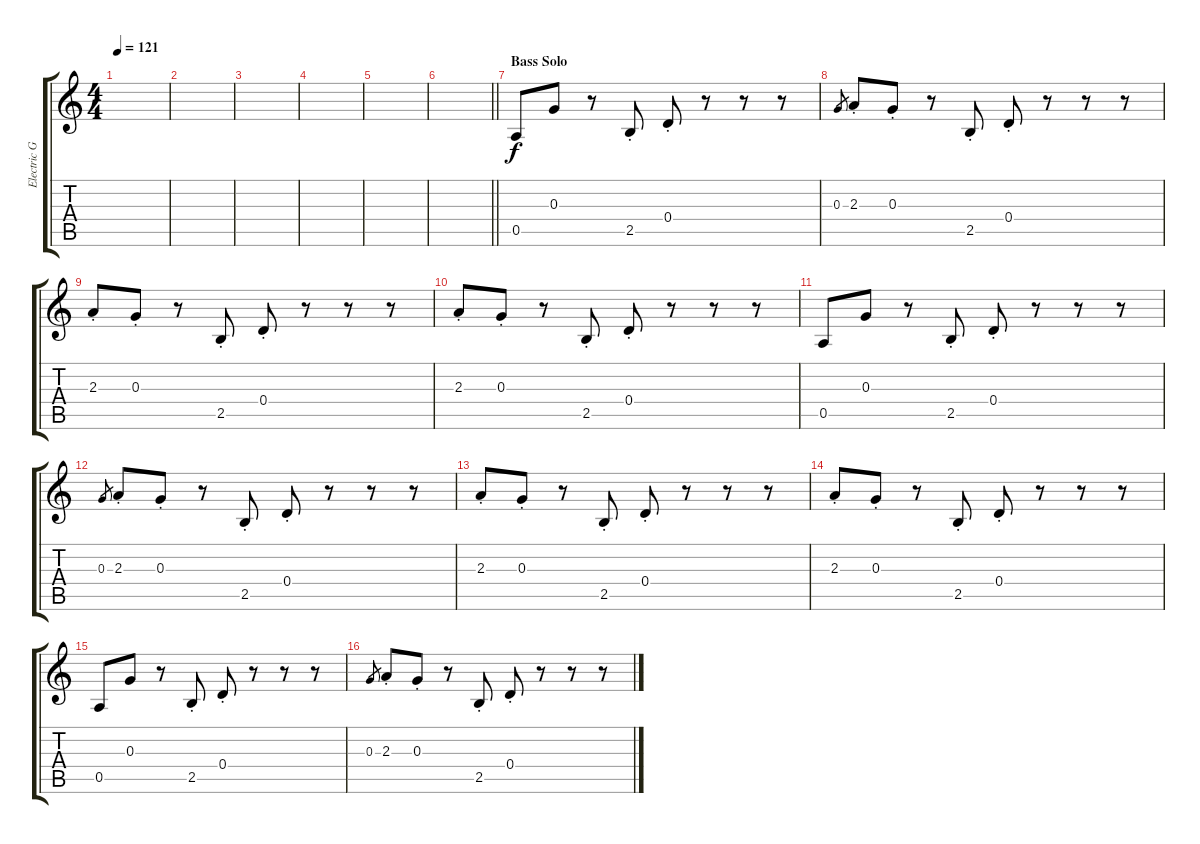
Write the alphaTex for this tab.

\track ("Electric Guitar (w/ Wah Pedal)" "Electric G") {instrument electricguitarclean}
\staff {score tabs}
\tuning (E4 B3 G3 D3 A2 E2) {hide}
\ts (4 4)
\tempo 121
\clef g2
\ks c
|
|
|
|
|
\barLineRight lightlight
|
\section ("" "Bass Solo")
0.5.8 0.3.8 r.8 2.5{st}.8 0.4{st}.8 r.8 r.8 r.8 |
0.3.8{gr} 2.3{st}.8 0.3{st}.8 r.8 2.5{st}.8 0.4{st}.8 r.8 r.8 r.8 |
2.3{st}.8 0.3{st}.8 r.8 2.5{st}.8 0.4{st}.8 r.8 r.8 r.8 |
2.3{st}.8 0.3{st}.8 r.8 2.5{st}.8 0.4{st}.8 r.8 r.8 r.8 |
0.5.8 0.3.8 r.8 2.5{st}.8 0.4{st}.8 r.8 r.8 r.8 |
0.3.8{gr} 2.3{st}.8 0.3{st}.8 r.8 2.5{st}.8 0.4{st}.8 r.8 r.8 r.8 |
2.3{st}.8 0.3{st}.8 r.8 2.5{st}.8 0.4{st}.8 r.8 r.8 r.8 |
2.3{st}.8 0.3{st}.8 r.8 2.5{st}.8 0.4{st}.8 r.8 r.8 r.8 |
0.5.8 0.3.8 r.8 2.5{st}.8 0.4{st}.8 r.8 r.8 r.8 |
0.3.8{gr} 2.3{st}.8 0.3{st}.8 r.8 2.5{st}.8 0.4{st}.8 r.8 r.8 r.8
